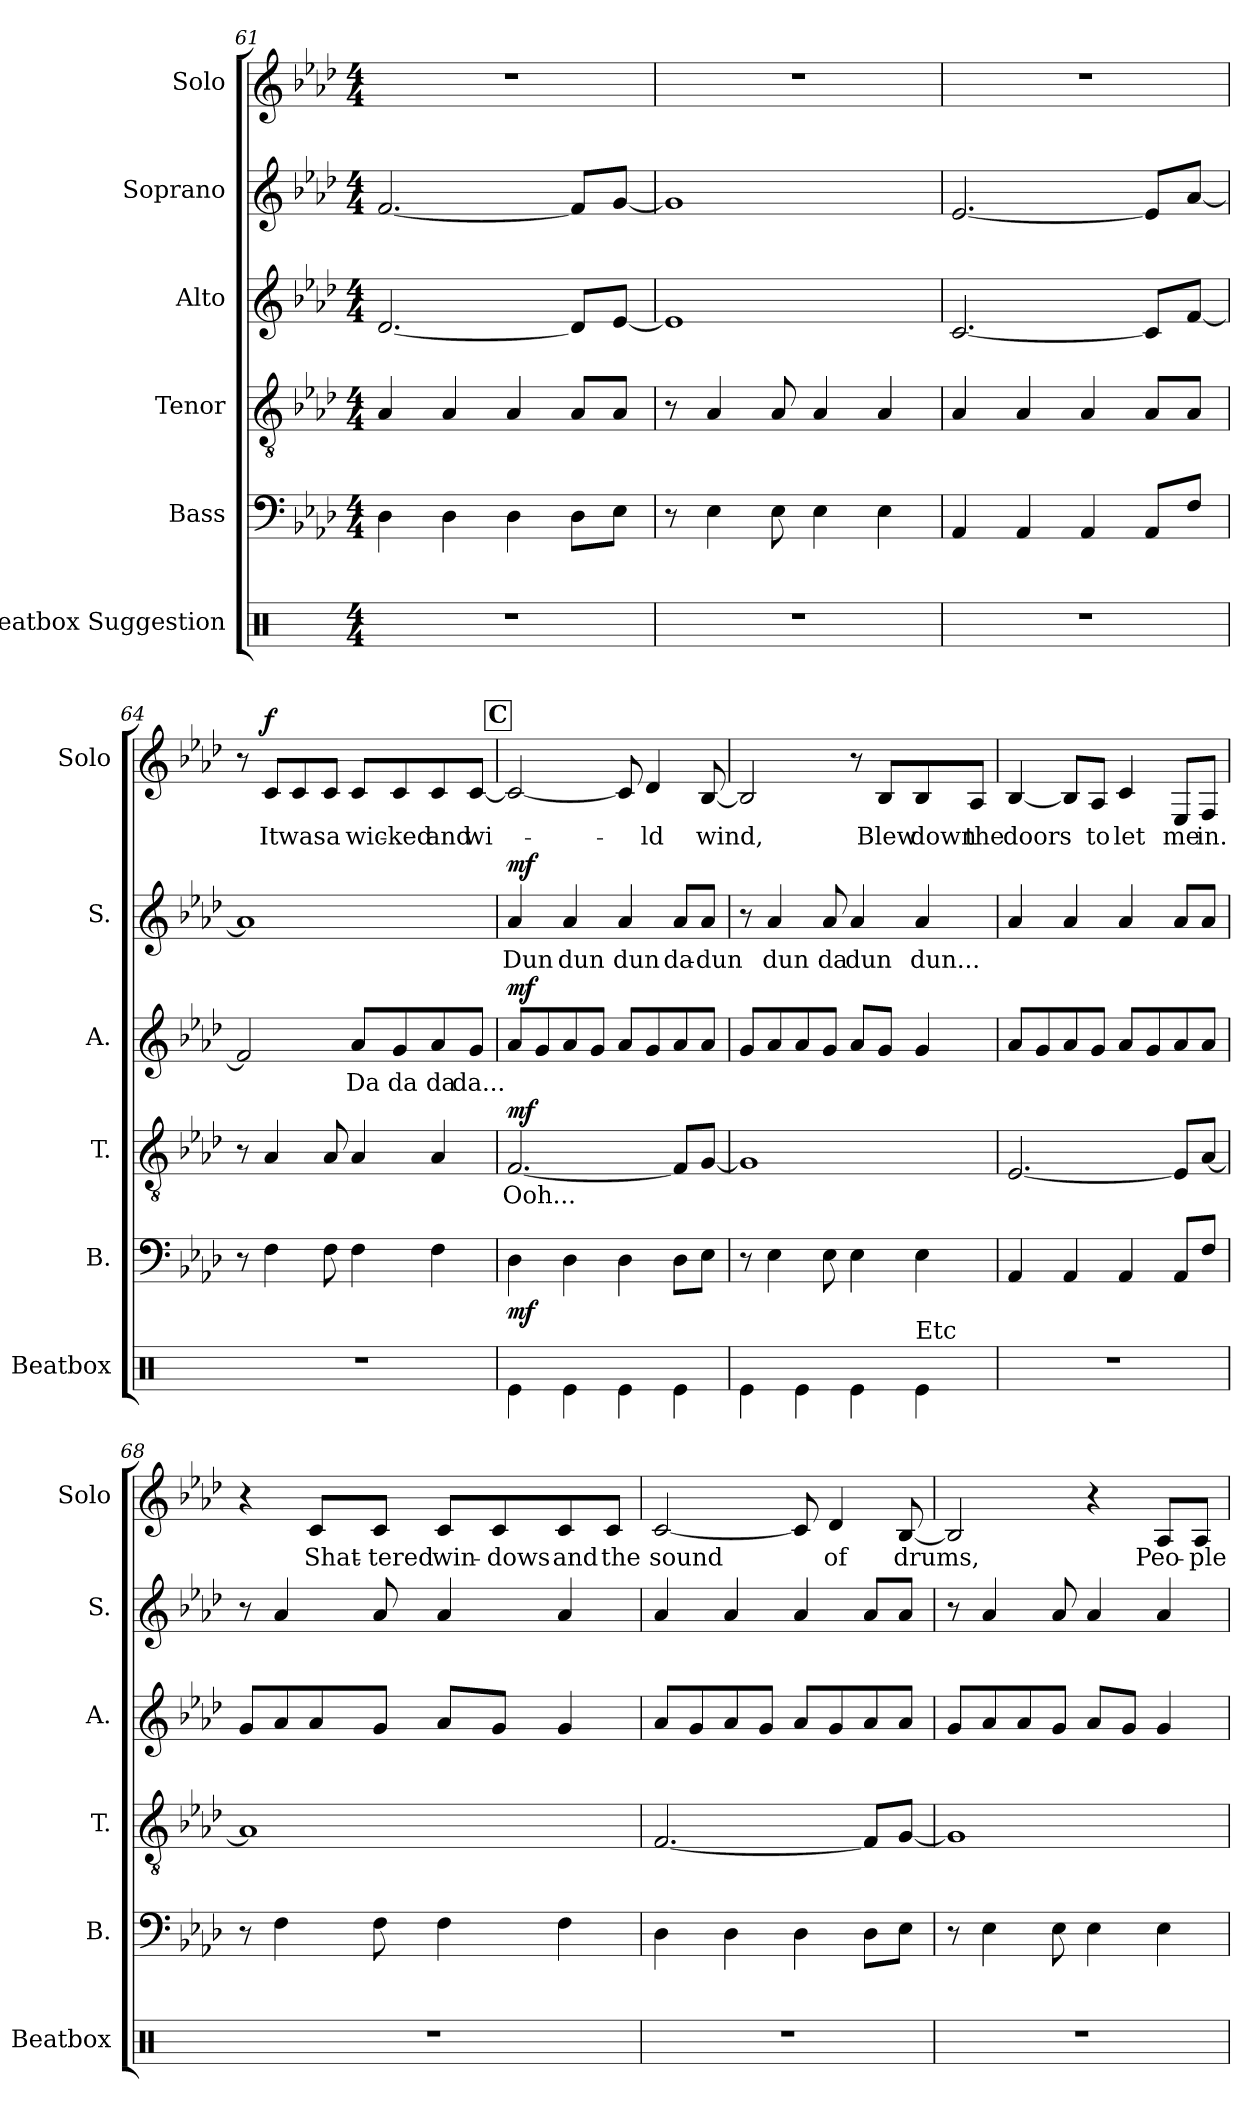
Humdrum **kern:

**kern	**kern	**dynam	**kern	**text	**dynam	**kern	**text	**dynam	**kern	**text	**dynam	**kern	**text	**dynam
*part6	*part5	*part5	*part4	*part4	*part4	*part3	*part3	*part3	*part2	*part2	*part2	*part1	*part1	*part1
*staff6	*staff5	*staff5	*staff4	*staff4	*staff4	*staff3	*staff3	*staff3	*staff2	*staff2	*staff2	*staff1	*staff1	*staff1
*I"Beatbox Suggestion	*I"Bass	*	*I"Tenor	*	*	*I"Alto	*	*	*I"Soprano	*	*	*I"Solo	*	*
*I'Beatbox	*I'B.	*	*I'T.	*	*	*I'A.	*	*	*I'S.	*	*	*I'Solo	*	*
*clefX	*clefF4	*	*clefGv2	*	*	*clefG2	*	*	*clefG2	*	*	*clefG2	*	*
*k[]	*k[b-e-a-d-]	*	*k[b-e-a-d-]	*	*	*k[b-e-a-d-]	*	*	*k[b-e-a-d-]	*	*	*k[b-e-a-d-]	*	*
*M4/4	*M4/4	*	*M4/4	*	*	*M4/4	*	*	*M4/4	*	*	*M4/4	*	*
=61	=61	=61	=61	=61	=61	=61	=61	=61	=61	=61	=61	=61	=61	=61
1r	4D-\	.	4A-/	.	.	[2.d-/	.	.	[2.f/	.	.	1r	.	.
.	4D-\	.	4A-/	.	.	.	.	.	.	.	.	.	.	.
.	4D-\	.	4A-/	.	.	.	.	.	.	.	.	.	.	.
.	8D-\L	.	8A-/L	.	.	8d-/L]	.	.	8f/L]	.	.	.	.	.
.	8E-\J	.	8A-/J	.	.	[8e-/J	.	.	[8g/J	.	.	.	.	.
=62	=62	=62	=62	=62	=62	=62	=62	=62	=62	=62	=62	=62	=62	=62
1r	8r	.	8r	.	.	1e-]	.	.	1g]	.	.	1r	.	.
.	4E-\	.	4A-/	.	.	.	.	.	.	.	.	.	.	.
.	8E-\	.	8A-/	.	.	.	.	.	.	.	.	.	.	.
.	4E-\	.	4A-/	.	.	.	.	.	.	.	.	.	.	.
.	4E-\	.	4A-/	.	.	.	.	.	.	.	.	.	.	.
=63	=63	=63	=63	=63	=63	=63	=63	=63	=63	=63	=63	=63	=63	=63
1r	4AA-/	.	4A-/	.	.	[2.c/	.	.	[2.e-/	.	.	1r	.	.
.	4AA-/	.	4A-/	.	.	.	.	.	.	.	.	.	.	.
.	4AA-/	.	4A-/	.	.	.	.	.	.	.	.	.	.	.
.	8AA-/L	.	8A-/L	.	.	8c/L]	.	.	8e-/L]	.	.	.	.	.
.	8F/J	.	8A-/J	.	.	[8f/J	.	.	[8a-/J	.	.	.	.	.
=64	=64	=64	=64	=64	=64	=64	=64	=64	=64	=64	=64	=64	=64	=64
1r	8r	.	8r	.	.	2f/]	.	.	1a-]	.	.	8r	.	.
!	!	!	!	!	!	!	!	!	!	!	!	!	!	!LO:DY:a
.	4F\	.	4A-/	.	.	.	.	.	.	.	.	8c/L	It	f
.	.	.	.	.	.	.	.	.	.	.	.	8c/	was	.
.	8F\	.	8A-/	.	.	.	.	.	.	.	.	8c/J	a	.
.	4F\	.	4A-/	.	.	8a-/L	Da	.	.	.	.	8c/L	wic-	.
.	.	.	.	.	.	8g/	da	.	.	.	.	8c/	-ked	.
.	4F\	.	4A-/	.	.	8a-/	da	.	.	.	.	8c/	and	.
.	.	.	.	.	.	8g/J	da...	.	.	.	.	[8c/J	wi-	.
!!LO:PB:g=z
!!LO:REH:place=s1:a:B:fs=14:t=C
=65	=65	=65	=65	=65	=65	=65	=65	=65	=65	=65	=65	=65	=65	=65
!	!	!LO:DY:b	!	!	!LO:DY:b	!	!	!LO:DY:b	!	!	!LO:DY:b	!	!	!
4Re\	4D-\	mf	[2.F/	Ooh...	mf	8a-/L	.	mf	4a-/	Dun	mf	2c/_	.	.
.	.	.	.	.	.	8g/	.	.	.	.	.	.	.	.
4Re\	4D-\	.	.	.	.	8a-/	.	.	4a-/	dun	.	.	.	.
.	.	.	.	.	.	8g/J	.	.	.	.	.	.	.	.
4Re\	4D-\	.	.	.	.	8a-/L	.	.	4a-/	dun	.	8c/]	.	.
.	.	.	.	.	.	8g/	.	.	.	.	.	4d-/	-ld	.
4Re\	8D-\L	.	8F/L]	.	.	8a-/	.	.	8a-/L	da-	.	.	.	.
.	8E-\J	.	[8G/J	.	.	8a-/J	.	.	8a-/J	-dun	.	[8B-/	wind,	.
=66	=66	=66	=66	=66	=66	=66	=66	=66	=66	=66	=66	=66	=66	=66
4Re\	8r	.	1G]	.	.	8g/L	.	.	8r	.	.	2B-/]	.	.
.	4E-\	.	.	.	.	8a-/	.	.	4a-/	dun	.	.	.	.
4Re\	.	.	.	.	.	8a-/	.	.	.	.	.	.	.	.
.	8E-\	.	.	.	.	8g/J	.	.	8a-/	da	.	.	.	.
4Re\	4E-\	.	.	.	.	8a-/L	.	.	4a-/	dun	.	8r	.	.
.	.	.	.	.	.	8g/J	.	.	.	.	.	8B-/L	Blew	.
!LO:TX:a:t=Etc	!	!	!	!	!	!	!	!	!	!	!	!	!	!
4Re\	4E-\	.	.	.	.	4g/	.	.	4a-/	dun...	.	8B-/	down	.
.	.	.	.	.	.	.	.	.	.	.	.	8A-/J	the	.
=67	=67	=67	=67	=67	=67	=67	=67	=67	=67	=67	=67	=67	=67	=67
1r	4AA-/	.	[2.E-/	.	.	8a-/L	.	.	4a-/	.	.	[4B-/	doors	.
.	.	.	.	.	.	8g/	.	.	.	.	.	.	.	.
.	4AA-/	.	.	.	.	8a-/	.	.	4a-/	.	.	8B-/L]	.	.
.	.	.	.	.	.	8g/J	.	.	.	.	.	8A-/J	to	.
.	4AA-/	.	.	.	.	8a-/L	.	.	4a-/	.	.	4c/	let	.
.	.	.	.	.	.	8g/	.	.	.	.	.	.	.	.
.	8AA-/L	.	8E-/L]	.	.	8a-/	.	.	8a-/L	.	.	8E-/L	me	.
.	8F/J	.	[8A-/J	.	.	8a-/J	.	.	8a-/J	.	.	8F/J	in.	.
=68	=68	=68	=68	=68	=68	=68	=68	=68	=68	=68	=68	=68	=68	=68
1r	8r	.	1A-]	.	.	8g/L	.	.	8r	.	.	4r	.	.
.	4F\	.	.	.	.	8a-/	.	.	4a-/	.	.	.	.	.
.	.	.	.	.	.	8a-/	.	.	.	.	.	8c/L	-Shat-	.
.	8F\	.	.	.	.	8g/J	.	.	8a-/	.	.	8c/J	-tered	.
.	4F\	.	.	.	.	8a-/L	.	.	4a-/	.	.	8c/L	win-	.
.	.	.	.	.	.	8g/J	.	.	.	.	.	8c/	-dows	.
.	4F\	.	.	.	.	4g/	.	.	4a-/	.	.	8c/	and	.
.	.	.	.	.	.	.	.	.	.	.	.	8c/J	the	.
!!LO:LB:g=z
=69	=69	=69	=69	=69	=69	=69	=69	=69	=69	=69	=69	=69	=69	=69
1r	4D-\	.	[2.F/	.	.	8a-/L	.	.	4a-/	.	.	[2c/	sound	.
.	.	.	.	.	.	8g/	.	.	.	.	.	.	.	.
.	4D-\	.	.	.	.	8a-/	.	.	4a-/	.	.	.	.	.
.	.	.	.	.	.	8g/J	.	.	.	.	.	.	.	.
.	4D-\	.	.	.	.	8a-/L	.	.	4a-/	.	.	8c/]	.	.
.	.	.	.	.	.	8g/	.	.	.	.	.	4d-/	of	.
.	8D-\L	.	8F/L]	.	.	8a-/	.	.	8a-/L	.	.	.	.	.
.	8E-\J	.	[8G/J	.	.	8a-/J	.	.	8a-/J	.	.	[8B-/	drums,	.
=70	=70	=70	=70	=70	=70	=70	=70	=70	=70	=70	=70	=70	=70	=70
1r	8r	.	1G]	.	.	8g/L	.	.	8r	.	.	2B-/]	.	.
.	4E-\	.	.	.	.	8a-/	.	.	4a-/	.	.	.	.	.
.	.	.	.	.	.	8a-/	.	.	.	.	.	.	.	.
.	8E-\	.	.	.	.	8g/J	.	.	8a-/	.	.	.	.	.
.	4E-\	.	.	.	.	8a-/L	.	.	4a-/	.	.	4r	.	.
.	.	.	.	.	.	8g/J	.	.	.	.	.	.	.	.
.	4E-\	.	.	.	.	4g/	.	.	4a-/	.	.	8A-/L	Peo-	.
.	.	.	.	.	.	.	.	.	.	.	.	8A-/J	-ple	.
=	=	=	=	=	=	=	=	=	=	=	=	=	=	=
*-	*-	*-	*-	*-	*-	*-	*-	*-	*-	*-	*-	*-	*-	*-
